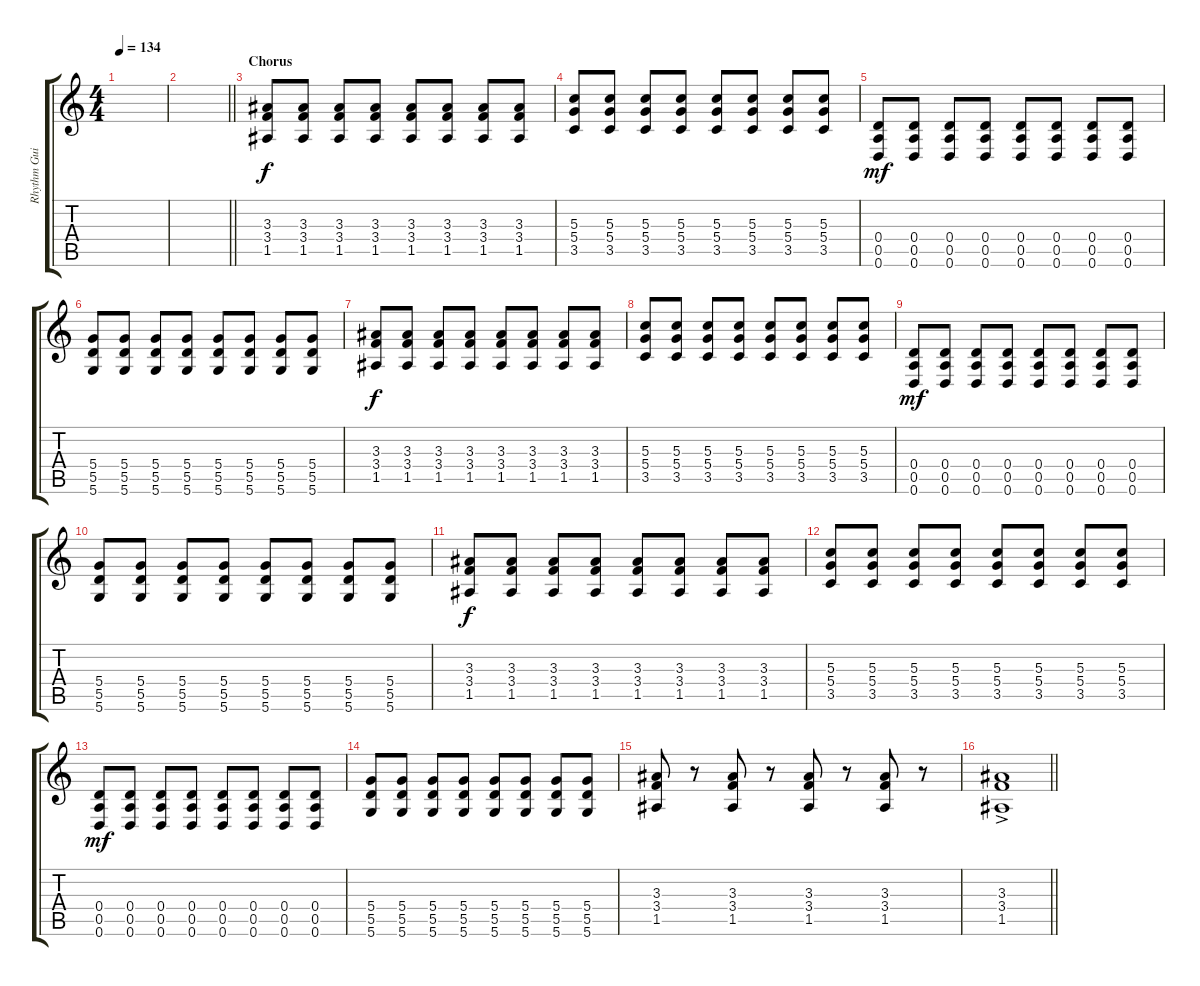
\track ("Rhythm Guitar" "Rhythm Gui") {instrument distortionguitar}
\staff {score tabs}
\tuning (E4 B3 G3 D3 A2 D2) {hide}
\ts (4 4)
\tempo 134
\clef g2
\ks c
|
\barLineRight lightlight
|
\section ("" "Chorus")
(3.3 3.4 1.5).8{dy f} (3.3 3.4 1.5).8 (3.3 3.4 1.5).8 (3.3 3.4 1.5).8 (3.3 3.4 1.5).8 (3.3 3.4 1.5).8 (3.3 3.4 1.5).8 (3.3 3.4 1.5).8 |
(5.3 5.4 3.5).8 (5.3 5.4 3.5).8 (5.3 5.4 3.5).8 (5.3 5.4 3.5).8 (5.3 5.4 3.5).8 (5.3 5.4 3.5).8 (5.3 5.4 3.5).8 (5.3 5.4 3.5).8 |
(0.4 0.5 0.6).8{dy mf} (0.4 0.5 0.6).8 (0.4 0.5 0.6).8 (0.4 0.5 0.6).8 (0.4 0.5 0.6).8 (0.4 0.5 0.6).8 (0.4 0.5 0.6).8 (0.4 0.5 0.6).8 |
(5.4 5.5 5.6).8 (5.4 5.5 5.6).8 (5.4 5.5 5.6).8 (5.4 5.5 5.6).8 (5.4 5.5 5.6).8 (5.4 5.5 5.6).8 (5.4 5.5 5.6).8 (5.4 5.5 5.6).8 |
(3.3 3.4 1.5).8{dy f} (3.3 3.4 1.5).8 (3.3 3.4 1.5).8 (3.3 3.4 1.5).8 (3.3 3.4 1.5).8 (3.3 3.4 1.5).8 (3.3 3.4 1.5).8 (3.3 3.4 1.5).8 |
(5.3 5.4 3.5).8 (5.3 5.4 3.5).8 (5.3 5.4 3.5).8 (5.3 5.4 3.5).8 (5.3 5.4 3.5).8 (5.3 5.4 3.5).8 (5.3 5.4 3.5).8 (5.3 5.4 3.5).8 |
(0.4 0.5 0.6).8{dy mf} (0.4 0.5 0.6).8 (0.4 0.5 0.6).8 (0.4 0.5 0.6).8 (0.4 0.5 0.6).8 (0.4 0.5 0.6).8 (0.4 0.5 0.6).8 (0.4 0.5 0.6).8 |
(5.4 5.5 5.6).8 (5.4 5.5 5.6).8 (5.4 5.5 5.6).8 (5.4 5.5 5.6).8 (5.4 5.5 5.6).8 (5.4 5.5 5.6).8 (5.4 5.5 5.6).8 (5.4 5.5 5.6).8 |
(3.3 3.4 1.5).8{dy f} (3.3 3.4 1.5).8 (3.3 3.4 1.5).8 (3.3 3.4 1.5).8 (3.3 3.4 1.5).8 (3.3 3.4 1.5).8 (3.3 3.4 1.5).8 (3.3 3.4 1.5).8 |
(5.3 5.4 3.5).8 (5.3 5.4 3.5).8 (5.3 5.4 3.5).8 (5.3 5.4 3.5).8 (5.3 5.4 3.5).8 (5.3 5.4 3.5).8 (5.3 5.4 3.5).8 (5.3 5.4 3.5).8 |
(0.4 0.5 0.6).8{dy mf} (0.4 0.5 0.6).8 (0.4 0.5 0.6).8 (0.4 0.5 0.6).8 (0.4 0.5 0.6).8 (0.4 0.5 0.6).8 (0.4 0.5 0.6).8 (0.4 0.5 0.6).8 |
(5.4 5.5 5.6).8 (5.4 5.5 5.6).8 (5.4 5.5 5.6).8 (5.4 5.5 5.6).8 (5.4 5.5 5.6).8 (5.4 5.5 5.6).8 (5.4 5.5 5.6).8 (5.4 5.5 5.6).8 |
(3.3 3.4 1.5).8 r.8 (3.3 3.4 1.5).8 r.8 (3.3 3.4 1.5).8 r.8 (3.3 3.4 1.5).8 r.8 |
\barLineRight lightlight
(3.3 3.4 1.5{ac}).1
